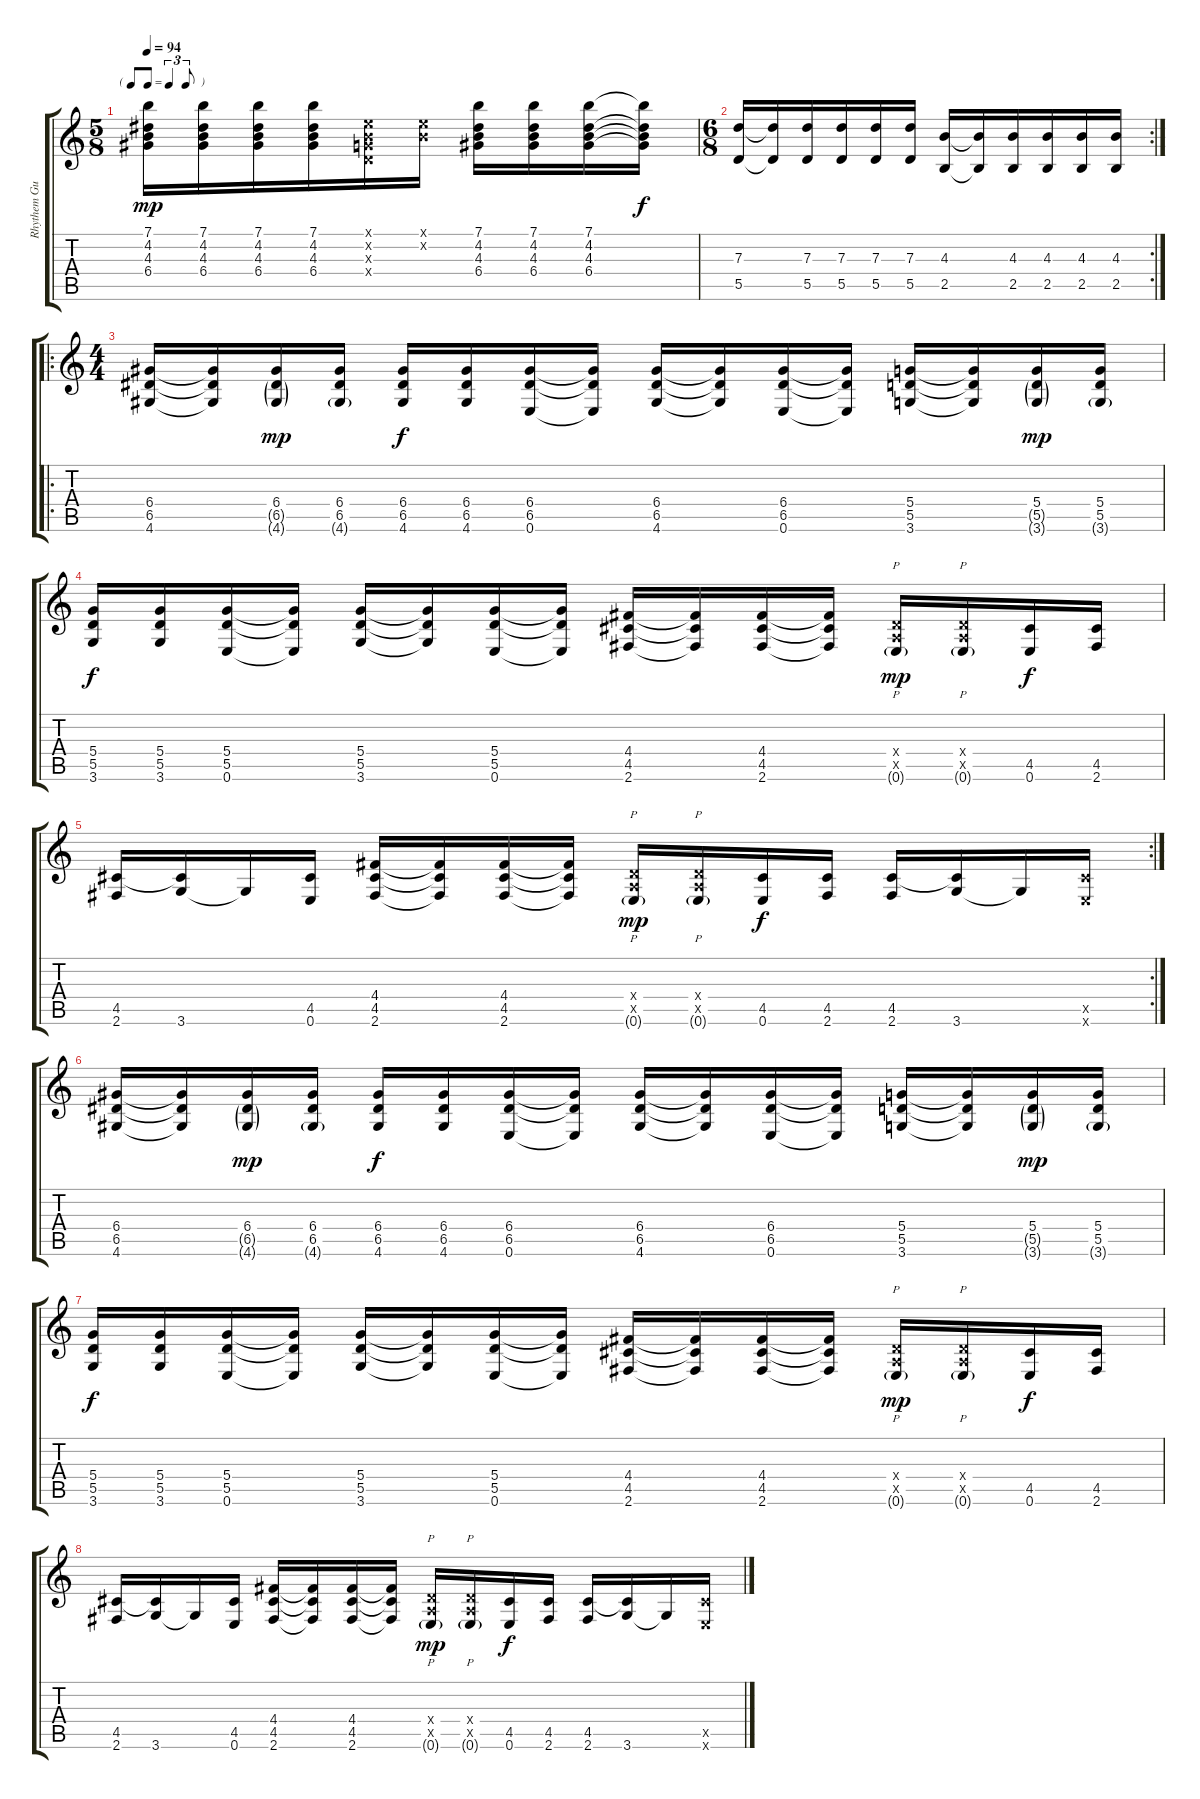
\track ("Rhythem Guitar" "Rhythem Gu") {instrument overdrivenguitar}
\staff {score tabs}
\tuning (E4 B3 G3 D3 A2 E2) {hide}
\ts (5 8)
\tf triplet8th
\tempo 94
\clef g2
\ks c
(7.1 4.2 4.3 6.4).16{dy mp} (7.1 4.2 4.3 6.4).16 (7.1 4.2 4.3 6.4).16 (7.1 4.2 4.3 6.4).16 (0.1{x} 0.2{x} 0.3{x} 0.4{x}).16 (0.1{x} 0.2{x}).16 (7.1 4.2 4.3 6.4).16 (7.1 4.2 4.3 6.4).16 (7.1 4.2 4.3 6.4).16 (7.1{t} 4.2{t} 4.3{t} 6.4{t}).16{dy f} |
\rc 2
\ts (6 8)
(7.3 5.5).16 (7.3{t} 5.5{t}).16 (7.3 5.5).16 (7.3 5.5).16 (7.3 5.5).16 (7.3 5.5).16 (4.3 2.5).16 (4.3{t} 2.5{t}).16 (4.3 2.5).16 (4.3 2.5).16 (4.3 2.5).16 (4.3 2.5).16 |
\ro
\ts (4 4)
(6.4 6.5 4.6).16 (6.4{t} 6.5{t} 4.6{t}).16 (6.4 6.5{g} 4.6{g}).16{dy mp} (6.4 6.5 4.6{g}).16 (6.4 6.5 4.6).16{dy f} (6.4 6.5 4.6).16 (6.4 6.5 0.6).16 (6.4{t} 6.5{t} 0.6{t}).16 (6.4 6.5 4.6).16 (6.4{t} 6.5{t} 4.6{t}).16 (6.4 6.5 0.6).16 (6.4{t} 6.5{t} 0.6{t}).16 (5.4 5.5 3.6).16 (5.4{t} 5.5{t} 3.6{t}).16 (5.4 5.5{g} 3.6{g}).16{dy mp} (5.4 5.5 3.6{g}).16 |
(5.4 5.5 3.6).16{dy f} (5.4 5.5 3.6).16 (5.4 5.5 0.6).16 (5.4{t} 5.5{t} 0.6{t}).16 (5.4 5.5 3.6).16 (5.4{t} 5.5{t} 3.6{t}).16 (5.4 5.5 0.6).16 (5.4{t} 5.5{t} 0.6{t}).16 (4.4 4.5 2.6).16 (4.4{t} 4.5{t} 2.6{t}).16 (4.4 4.5 2.6).16 (4.4{t} 4.5{t} 2.6{t}).16 (0.4{x} 0.5{x} 0.6{g}).16{p dy mp} (0.4{x} 0.5{x} 0.6{g}).16{p} (4.5 0.6).16{dy f} (4.5 2.6).16 |
\rc 2
(4.5 2.6).16 (4.5{t} 3.6).16 3.6{t}.16 (4.5 0.6).16 (4.4 4.5 2.6).16 (4.4{t} 4.5{t} 2.6{t}).16 (4.4 4.5 2.6).16 (4.4{t} 4.5{t} 2.6{t}).16 (0.4{x} 0.5{x} 0.6{g}).16{p dy mp} (0.4{x} 0.5{x} 0.6{g}).16{p} (4.5 0.6).16{dy f} (4.5 2.6).16 (4.5 2.6).16 (4.5{t} 3.6).16 3.6{t}.16 (4.5{x} 0.6{x}).16 |
(6.4 6.5 4.6).16 (6.4{t} 6.5{t} 4.6{t}).16 (6.4 6.5{g} 4.6{g}).16{dy mp} (6.4 6.5 4.6{g}).16 (6.4 6.5 4.6).16{dy f} (6.4 6.5 4.6).16 (6.4 6.5 0.6).16 (6.4{t} 6.5{t} 0.6{t}).16 (6.4 6.5 4.6).16 (6.4{t} 6.5{t} 4.6{t}).16 (6.4 6.5 0.6).16 (6.4{t} 6.5{t} 0.6{t}).16 (5.4 5.5 3.6).16 (5.4{t} 5.5{t} 3.6{t}).16 (5.4 5.5{g} 3.6{g}).16{dy mp} (5.4 5.5 3.6{g}).16 |
(5.4 5.5 3.6).16{dy f} (5.4 5.5 3.6).16 (5.4 5.5 0.6).16 (5.4{t} 5.5{t} 0.6{t}).16 (5.4 5.5 3.6).16 (5.4{t} 5.5{t} 3.6{t}).16 (5.4 5.5 0.6).16 (5.4{t} 5.5{t} 0.6{t}).16 (4.4 4.5 2.6).16 (4.4{t} 4.5{t} 2.6{t}).16 (4.4 4.5 2.6).16 (4.4{t} 4.5{t} 2.6{t}).16 (0.4{x} 0.5{x} 0.6{g}).16{p dy mp} (0.4{x} 0.5{x} 0.6{g}).16{p} (4.5 0.6).16{dy f} (4.5 2.6).16 |
(4.5 2.6).16 (4.5{t} 3.6).16 3.6{t}.16 (4.5 0.6).16 (4.4 4.5 2.6).16 (4.4{t} 4.5{t} 2.6{t}).16 (4.4 4.5 2.6).16 (4.4{t} 4.5{t} 2.6{t}).16 (0.4{x} 0.5{x} 0.6{g}).16{p dy mp} (0.4{x} 0.5{x} 0.6{g}).16{p} (4.5 0.6).16{dy f} (4.5 2.6).16 (4.5 2.6).16 (4.5{t} 3.6).16 3.6{t}.16 (4.5{x} 0.6{x}).16
